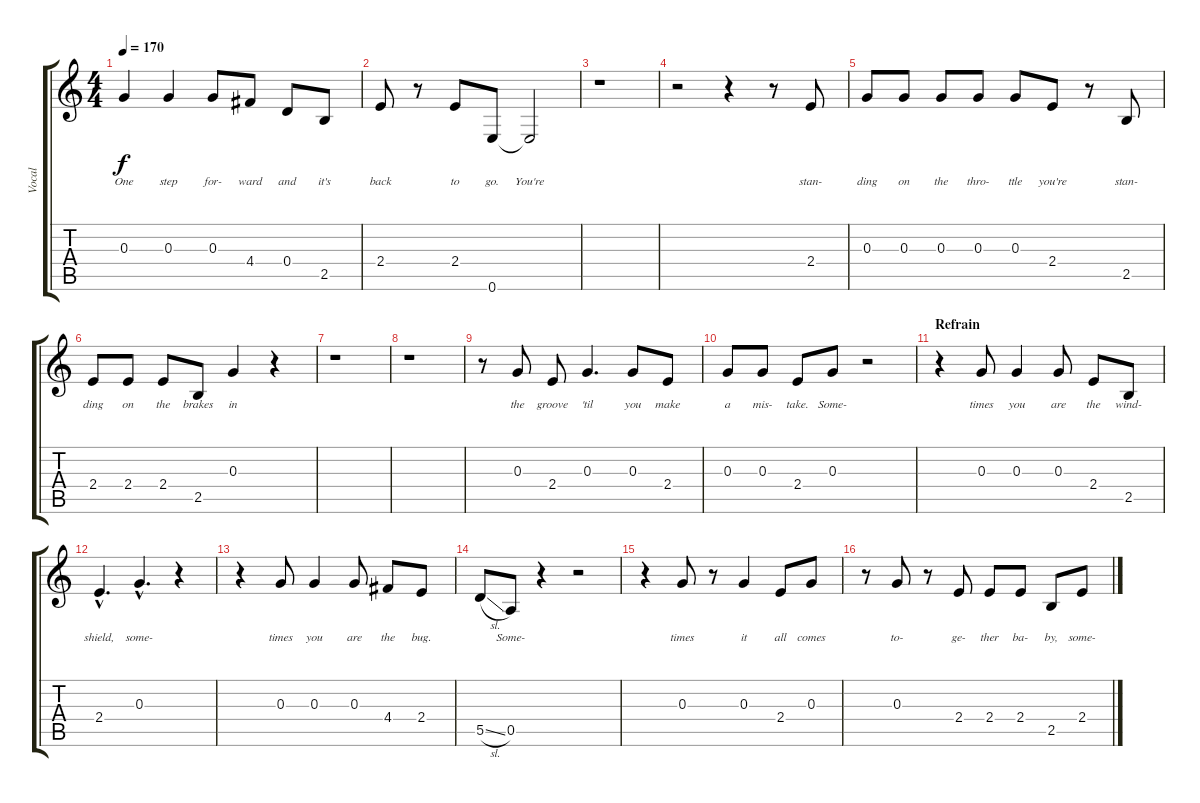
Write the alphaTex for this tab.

\track ("Vocal" "Vocal") {instrument electricguitarmuted}
\staff {score tabs}
\tuning (E4 B3 G3 D3 A2 E2) {hide}
\ts (4 4)
\tempo 170
\clef g2
\ks c
0.3.4{lyrics (0 "One") lyrics (1 "") lyrics (2 "") lyrics (3 "") lyrics (4 "") dy f} 0.3.4{lyrics (0 "step") lyrics (1 "") lyrics (2 "") lyrics (3 "") lyrics (4 "")} 0.3.8{lyrics (0 "for-") lyrics (1 "") lyrics (2 "") lyrics (3 "") lyrics (4 "")} 4.4.8{lyrics (0 "ward") lyrics (1 "") lyrics (2 "") lyrics (3 "") lyrics (4 "")} 0.4.8{lyrics (0 "and") lyrics (1 "") lyrics (2 "") lyrics (3 "") lyrics (4 "")} 2.5.8{lyrics (0 "it's") lyrics (1 "") lyrics (2 "") lyrics (3 "") lyrics (4 "")} |
2.4.8{lyrics (0 "back") lyrics (1 "") lyrics (2 "") lyrics (3 "") lyrics (4 "")} r.8 2.4.8{lyrics (0 "to") lyrics (1 "") lyrics (2 "") lyrics (3 "") lyrics (4 "")} 0.6.8{lyrics (0 "go.") lyrics (1 "") lyrics (2 "") lyrics (3 "") lyrics (4 "")} 0.6{t}.2{lyrics (0 "You're") lyrics (1 "") lyrics (2 "") lyrics (3 "") lyrics (4 "")} |
r.1 |
r.2 r.4 r.8 2.4.8{lyrics (0 "stan-") lyrics (1 "") lyrics (2 "") lyrics (3 "") lyrics (4 "")} |
0.3.8{lyrics (0 "ding") lyrics (1 "") lyrics (2 "") lyrics (3 "") lyrics (4 "")} 0.3.8{lyrics (0 "on") lyrics (1 "") lyrics (2 "") lyrics (3 "") lyrics (4 "")} 0.3.8{lyrics (0 "the") lyrics (1 "") lyrics (2 "") lyrics (3 "") lyrics (4 "")} 0.3.8{lyrics (0 "thro-") lyrics (1 "") lyrics (2 "") lyrics (3 "") lyrics (4 "")} 0.3.8{lyrics (0 "ttle") lyrics (1 "") lyrics (2 "") lyrics (3 "") lyrics (4 "")} 2.4.8{lyrics (0 "you're") lyrics (1 "") lyrics (2 "") lyrics (3 "") lyrics (4 "")} r.8 2.5.8{lyrics (0 "stan-") lyrics (1 "") lyrics (2 "") lyrics (3 "") lyrics (4 "")} |
2.4.8{lyrics (0 "ding") lyrics (1 "") lyrics (2 "") lyrics (3 "") lyrics (4 "")} 2.4.8{lyrics (0 "on") lyrics (1 "") lyrics (2 "") lyrics (3 "") lyrics (4 "")} 2.4.8{lyrics (0 "the") lyrics (1 "") lyrics (2 "") lyrics (3 "") lyrics (4 "")} 2.5.8{lyrics (0 "brakes") lyrics (1 "") lyrics (2 "") lyrics (3 "") lyrics (4 "")} 0.3.4{lyrics (0 "in") lyrics (1 "") lyrics (2 "") lyrics (3 "") lyrics (4 "")} r.4 |
r.1 |
r.1 |
r.8 0.3.8{lyrics (0 "the") lyrics (1 "") lyrics (2 "") lyrics (3 "") lyrics (4 "")} 2.4.8{lyrics (0 "groove") lyrics (1 "") lyrics (2 "") lyrics (3 "") lyrics (4 "")} 0.3.4{d lyrics (0 "'til") lyrics (1 "") lyrics (2 "") lyrics (3 "") lyrics (4 "")} 0.3.8{lyrics (0 "you") lyrics (1 "") lyrics (2 "") lyrics (3 "") lyrics (4 "")} 2.4.8{lyrics (0 "make") lyrics (1 "") lyrics (2 "") lyrics (3 "") lyrics (4 "")} |
0.3.8{lyrics (0 "a") lyrics (1 "") lyrics (2 "") lyrics (3 "") lyrics (4 "")} 0.3.8{lyrics (0 "mis-") lyrics (1 "") lyrics (2 "") lyrics (3 "") lyrics (4 "")} 2.4.8{lyrics (0 "take.") lyrics (1 "") lyrics (2 "") lyrics (3 "") lyrics (4 "")} 0.3.8{lyrics (0 "Some-") lyrics (1 "") lyrics (2 "") lyrics (3 "") lyrics (4 "")} r.2 |
\section ("" "Refrain")
r.4 0.3.8{lyrics (0 "times") lyrics (1 "") lyrics (2 "") lyrics (3 "") lyrics (4 "")} 0.3.4{lyrics (0 "you") lyrics (1 "") lyrics (2 "") lyrics (3 "") lyrics (4 "")} 0.3.8{lyrics (0 "are") lyrics (1 "") lyrics (2 "") lyrics (3 "") lyrics (4 "")} 2.4.8{lyrics (0 "the") lyrics (1 "") lyrics (2 "") lyrics (3 "") lyrics (4 "")} 2.5.8{lyrics (0 "wind-") lyrics (1 "") lyrics (2 "") lyrics (3 "") lyrics (4 "")} |
2.4{hac}.4{d lyrics (0 "shield,") lyrics (1 "") lyrics (2 "") lyrics (3 "") lyrics (4 "")} 0.3{hac}.4{d lyrics (0 "some-") lyrics (1 "") lyrics (2 "") lyrics (3 "") lyrics (4 "")} r.4 |
r.4 0.3.8{lyrics (0 "times") lyrics (1 "") lyrics (2 "") lyrics (3 "") lyrics (4 "")} 0.3.4{lyrics (0 "you") lyrics (1 "") lyrics (2 "") lyrics (3 "") lyrics (4 "")} 0.3.8{lyrics (0 "are") lyrics (1 "") lyrics (2 "") lyrics (3 "") lyrics (4 "")} 4.4.8{lyrics (0 "the") lyrics (1 "") lyrics (2 "") lyrics (3 "") lyrics (4 "")} 2.4.8{lyrics (0 "bug.") lyrics (1 "") lyrics (2 "") lyrics (3 "") lyrics (4 "")} |
5.5{sl}.8{lyrics (0 "") lyrics (1 "") lyrics (2 "") lyrics (3 "") lyrics (4 "")} 0.5.8{lyrics (0 "Some-") lyrics (1 "") lyrics (2 "") lyrics (3 "") lyrics (4 "")} r.4 r.2 |
r.4 0.3.8{lyrics (0 "times") lyrics (1 "") lyrics (2 "") lyrics (3 "") lyrics (4 "")} r.8 0.3.4{lyrics (0 "it") lyrics (1 "") lyrics (2 "") lyrics (3 "") lyrics (4 "")} 2.4.8{lyrics (0 "all") lyrics (1 "") lyrics (2 "") lyrics (3 "") lyrics (4 "")} 0.3.8{lyrics (0 "comes") lyrics (1 "") lyrics (2 "") lyrics (3 "") lyrics (4 "")} |
r.8 0.3.8{lyrics (0 "to-") lyrics (1 "") lyrics (2 "") lyrics (3 "") lyrics (4 "")} r.8 2.4.8{lyrics (0 "ge-") lyrics (1 "") lyrics (2 "") lyrics (3 "") lyrics (4 "")} 2.4.8{lyrics (0 "ther") lyrics (1 "") lyrics (2 "") lyrics (3 "") lyrics (4 "")} 2.4.8{lyrics (0 "ba-") lyrics (1 "") lyrics (2 "") lyrics (3 "") lyrics (4 "")} 2.5.8{lyrics (0 "by,") lyrics (1 "") lyrics (2 "") lyrics (3 "") lyrics (4 "")} 2.4.8{lyrics (0 "some-") lyrics (1 "") lyrics (2 "") lyrics (3 "") lyrics (4 "")}
